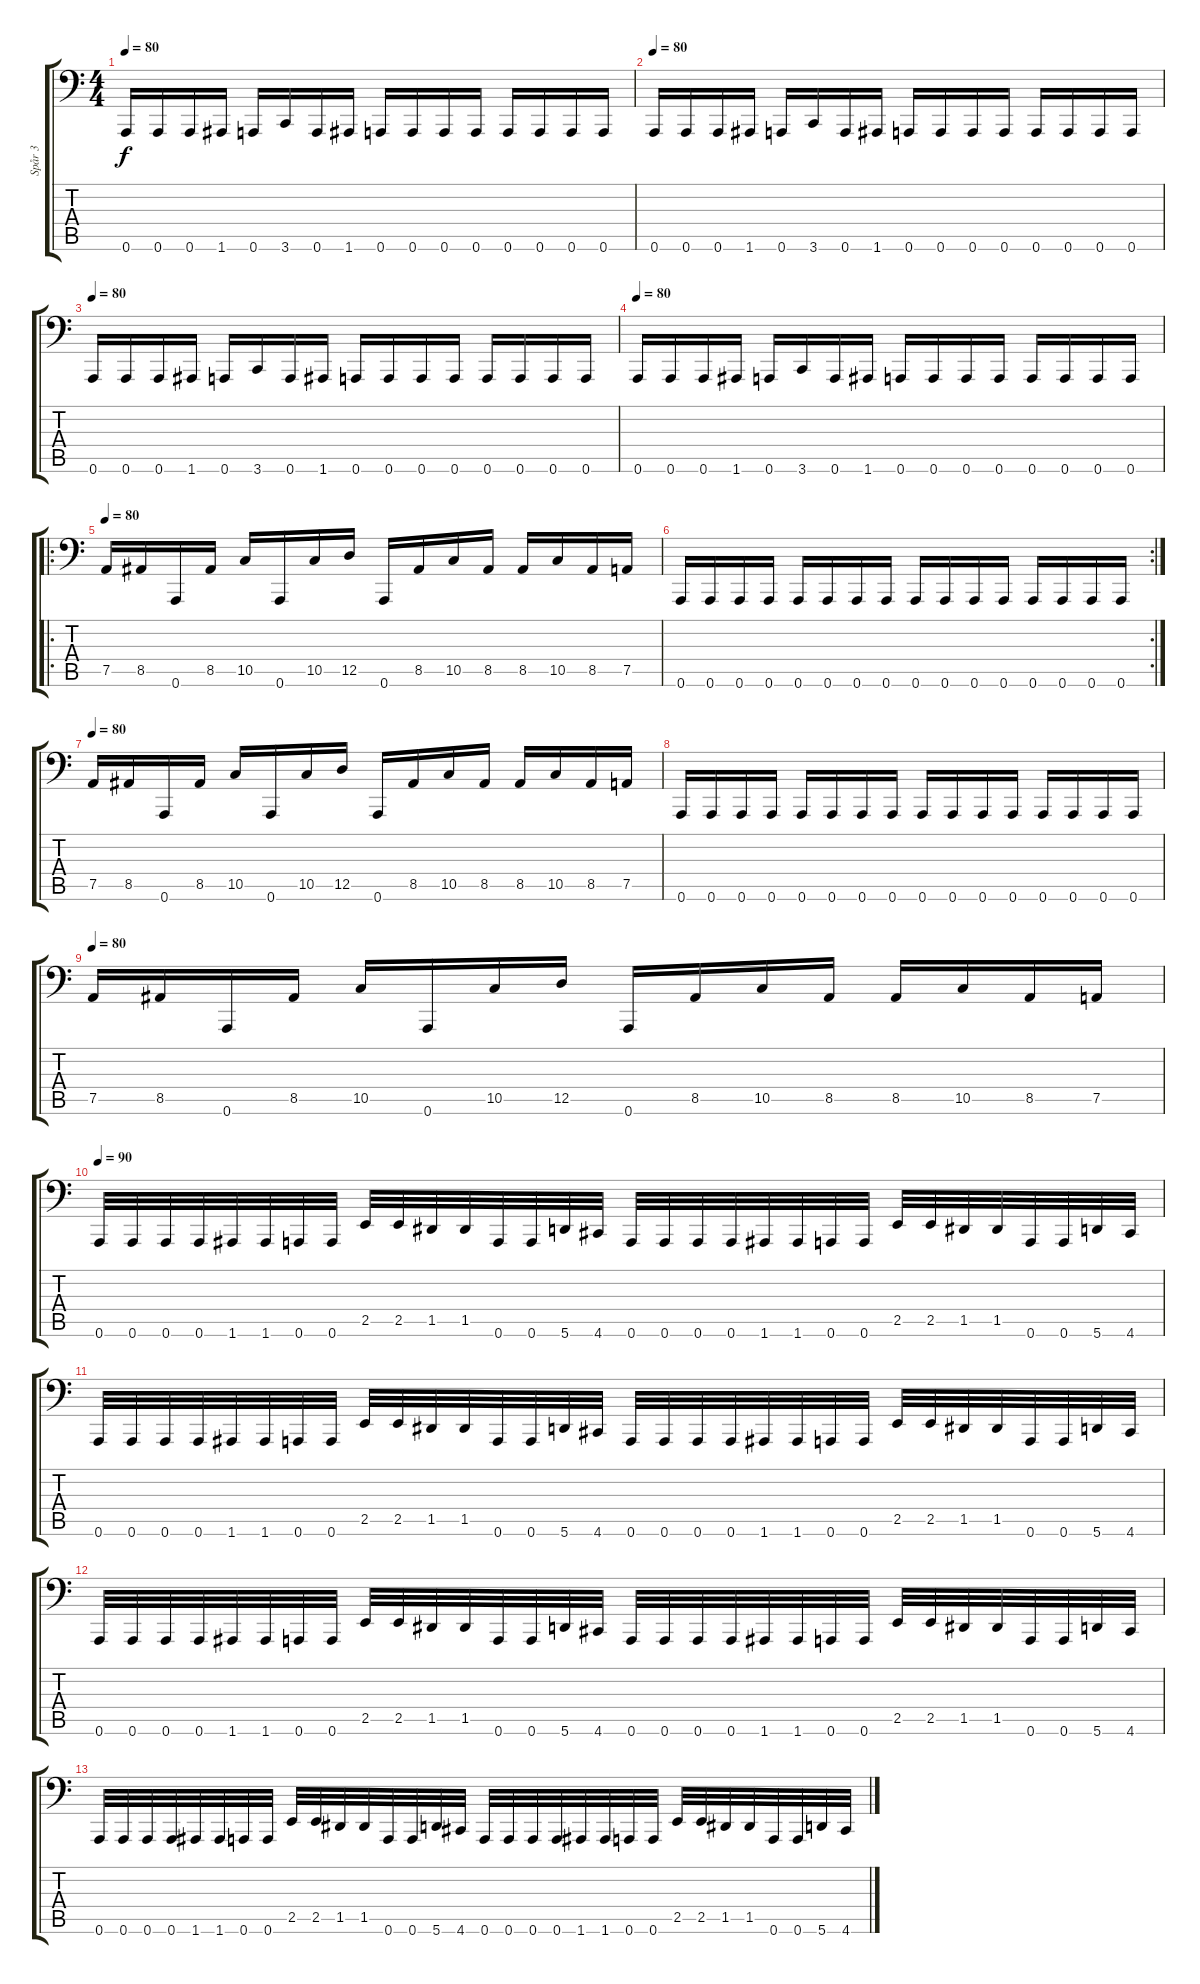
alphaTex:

\track ("Spår 3" "Spår 3") {instrument electricbassfinger}
\staff {score tabs}
\tuning (Bb2 F2 C2 G1 D1 A0) {hide}
\ts (4 4)
\tempo 80
\clef f4
\ks c
0.6.16{dy f} 0.6.16 0.6.16 1.6.16 0.6.16 3.6.16 0.6.16 1.6.16 0.6.16 0.6.16 0.6.16 0.6.16 0.6.16 0.6.16 0.6.16 0.6.16 |
\tempo 80
0.6.16 0.6.16 0.6.16 1.6.16 0.6.16 3.6.16 0.6.16 1.6.16 0.6.16 0.6.16 0.6.16 0.6.16 0.6.16 0.6.16 0.6.16 0.6.16 |
\tempo 80
0.6.16 0.6.16 0.6.16 1.6.16 0.6.16 3.6.16 0.6.16 1.6.16 0.6.16 0.6.16 0.6.16 0.6.16 0.6.16 0.6.16 0.6.16 0.6.16 |
\tempo 80
0.6.16 0.6.16 0.6.16 1.6.16 0.6.16 3.6.16 0.6.16 1.6.16 0.6.16 0.6.16 0.6.16 0.6.16 0.6.16 0.6.16 0.6.16 0.6.16 |
\ro
\tempo 80
7.5.16 8.5.16 0.6.16 8.5.16 10.5.16 0.6.16 10.5.16 12.5.16 0.6.16 8.5.16 10.5.16 8.5.16 8.5.16 10.5.16 8.5.16 7.5.16 |
\rc 2
0.6.16 0.6.16 0.6.16 0.6.16 0.6.16 0.6.16 0.6.16 0.6.16 0.6.16 0.6.16 0.6.16 0.6.16 0.6.16 0.6.16 0.6.16 0.6.16 |
\tempo 80
7.5.16 8.5.16 0.6.16 8.5.16 10.5.16 0.6.16 10.5.16 12.5.16 0.6.16 8.5.16 10.5.16 8.5.16 8.5.16 10.5.16 8.5.16 7.5.16 |
0.6.16 0.6.16 0.6.16 0.6.16 0.6.16 0.6.16 0.6.16 0.6.16 0.6.16 0.6.16 0.6.16 0.6.16 0.6.16 0.6.16 0.6.16 0.6.16 |
\tempo 80
7.5.16 8.5.16 0.6.16 8.5.16 10.5.16 0.6.16 10.5.16 12.5.16 0.6.16 8.5.16 10.5.16 8.5.16 8.5.16 10.5.16 8.5.16 7.5.16 |
\tempo 90
0.6.32 0.6.32 0.6.32 0.6.32 1.6.32 1.6.32 0.6.32 0.6.32 2.5.32 2.5.32 1.5.32 1.5.32 0.6.32 0.6.32 5.6.32 4.6.32 0.6.32 0.6.32 0.6.32 0.6.32 1.6.32 1.6.32 0.6.32 0.6.32 2.5.32 2.5.32 1.5.32 1.5.32 0.6.32 0.6.32 5.6.32 4.6.32 |
0.6.32 0.6.32 0.6.32 0.6.32 1.6.32 1.6.32 0.6.32 0.6.32 2.5.32 2.5.32 1.5.32 1.5.32 0.6.32 0.6.32 5.6.32 4.6.32 0.6.32 0.6.32 0.6.32 0.6.32 1.6.32 1.6.32 0.6.32 0.6.32 2.5.32 2.5.32 1.5.32 1.5.32 0.6.32 0.6.32 5.6.32 4.6.32 |
0.6.32 0.6.32 0.6.32 0.6.32 1.6.32 1.6.32 0.6.32 0.6.32 2.5.32 2.5.32 1.5.32 1.5.32 0.6.32 0.6.32 5.6.32 4.6.32 0.6.32 0.6.32 0.6.32 0.6.32 1.6.32 1.6.32 0.6.32 0.6.32 2.5.32 2.5.32 1.5.32 1.5.32 0.6.32 0.6.32 5.6.32 4.6.32 |
0.6.32 0.6.32 0.6.32 0.6.32 1.6.32 1.6.32 0.6.32 0.6.32 2.5.32 2.5.32 1.5.32 1.5.32 0.6.32 0.6.32 5.6.32 4.6.32 0.6.32 0.6.32 0.6.32 0.6.32 1.6.32 1.6.32 0.6.32 0.6.32 2.5.32 2.5.32 1.5.32 1.5.32 0.6.32 0.6.32 5.6.32 4.6.32
